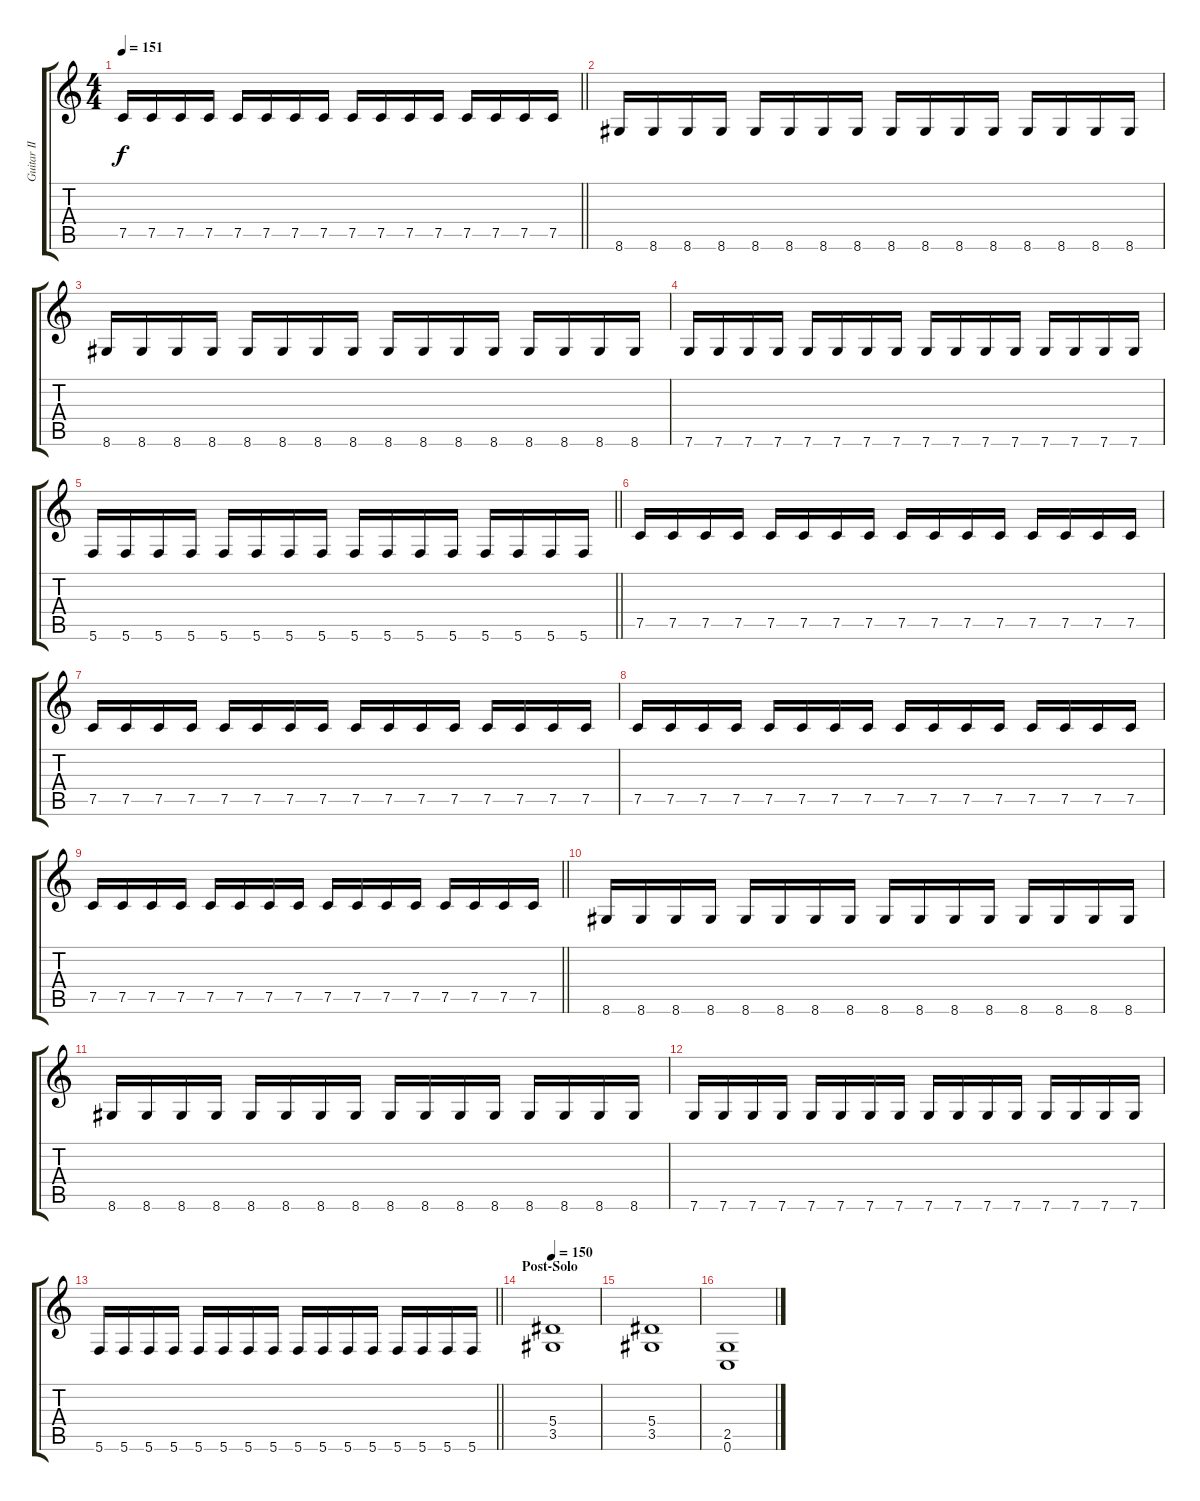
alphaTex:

\track ("Guitar II" "Guitar II") {instrument distortionguitar}
\staff {score tabs}
\tuning (C4 G3 Eb3 Bb2 F2 C2) {hide}
\ts (4 4)
\tempo 151
\clef g2
\barLineRight lightlight
\ks c
7.5.16{dy f} 7.5.16 7.5.16 7.5.16 7.5.16 7.5.16 7.5.16 7.5.16 7.5.16 7.5.16 7.5.16 7.5.16 7.5.16 7.5.16 7.5.16 7.5.16 |
\section ("" "")
8.6.16 8.6.16 8.6.16 8.6.16 8.6.16 8.6.16 8.6.16 8.6.16 8.6.16 8.6.16 8.6.16 8.6.16 8.6.16 8.6.16 8.6.16 8.6.16 |
8.6.16 8.6.16 8.6.16 8.6.16 8.6.16 8.6.16 8.6.16 8.6.16 8.6.16 8.6.16 8.6.16 8.6.16 8.6.16 8.6.16 8.6.16 8.6.16 |
7.6.16 7.6.16 7.6.16 7.6.16 7.6.16 7.6.16 7.6.16 7.6.16 7.6.16 7.6.16 7.6.16 7.6.16 7.6.16 7.6.16 7.6.16 7.6.16 |
\barLineRight lightlight
5.6.16 5.6.16 5.6.16 5.6.16 5.6.16 5.6.16 5.6.16 5.6.16 5.6.16 5.6.16 5.6.16 5.6.16 5.6.16 5.6.16 5.6.16 5.6.16 |
\section ("" "")
7.5.16 7.5.16 7.5.16 7.5.16 7.5.16 7.5.16 7.5.16 7.5.16 7.5.16 7.5.16 7.5.16 7.5.16 7.5.16 7.5.16 7.5.16 7.5.16 |
7.5.16 7.5.16 7.5.16 7.5.16 7.5.16 7.5.16 7.5.16 7.5.16 7.5.16 7.5.16 7.5.16 7.5.16 7.5.16 7.5.16 7.5.16 7.5.16 |
7.5.16 7.5.16 7.5.16 7.5.16 7.5.16 7.5.16 7.5.16 7.5.16 7.5.16 7.5.16 7.5.16 7.5.16 7.5.16 7.5.16 7.5.16 7.5.16 |
\barLineRight lightlight
7.5.16 7.5.16 7.5.16 7.5.16 7.5.16 7.5.16 7.5.16 7.5.16 7.5.16 7.5.16 7.5.16 7.5.16 7.5.16 7.5.16 7.5.16 7.5.16 |
\section ("" "")
8.6.16 8.6.16 8.6.16 8.6.16 8.6.16 8.6.16 8.6.16 8.6.16 8.6.16 8.6.16 8.6.16 8.6.16 8.6.16 8.6.16 8.6.16 8.6.16 |
8.6.16 8.6.16 8.6.16 8.6.16 8.6.16 8.6.16 8.6.16 8.6.16 8.6.16 8.6.16 8.6.16 8.6.16 8.6.16 8.6.16 8.6.16 8.6.16 |
7.6.16 7.6.16 7.6.16 7.6.16 7.6.16 7.6.16 7.6.16 7.6.16 7.6.16 7.6.16 7.6.16 7.6.16 7.6.16 7.6.16 7.6.16 7.6.16 |
\barLineRight lightlight
5.6.16 5.6.16 5.6.16 5.6.16 5.6.16 5.6.16 5.6.16 5.6.16 5.6.16 5.6.16 5.6.16 5.6.16 5.6.16 5.6.16 5.6.16 5.6.16 |
\section ("" "Post-Solo")
\tempo 150
(5.4 3.5).1 |
(5.4 3.5).1 |
(2.5 0.6).1
